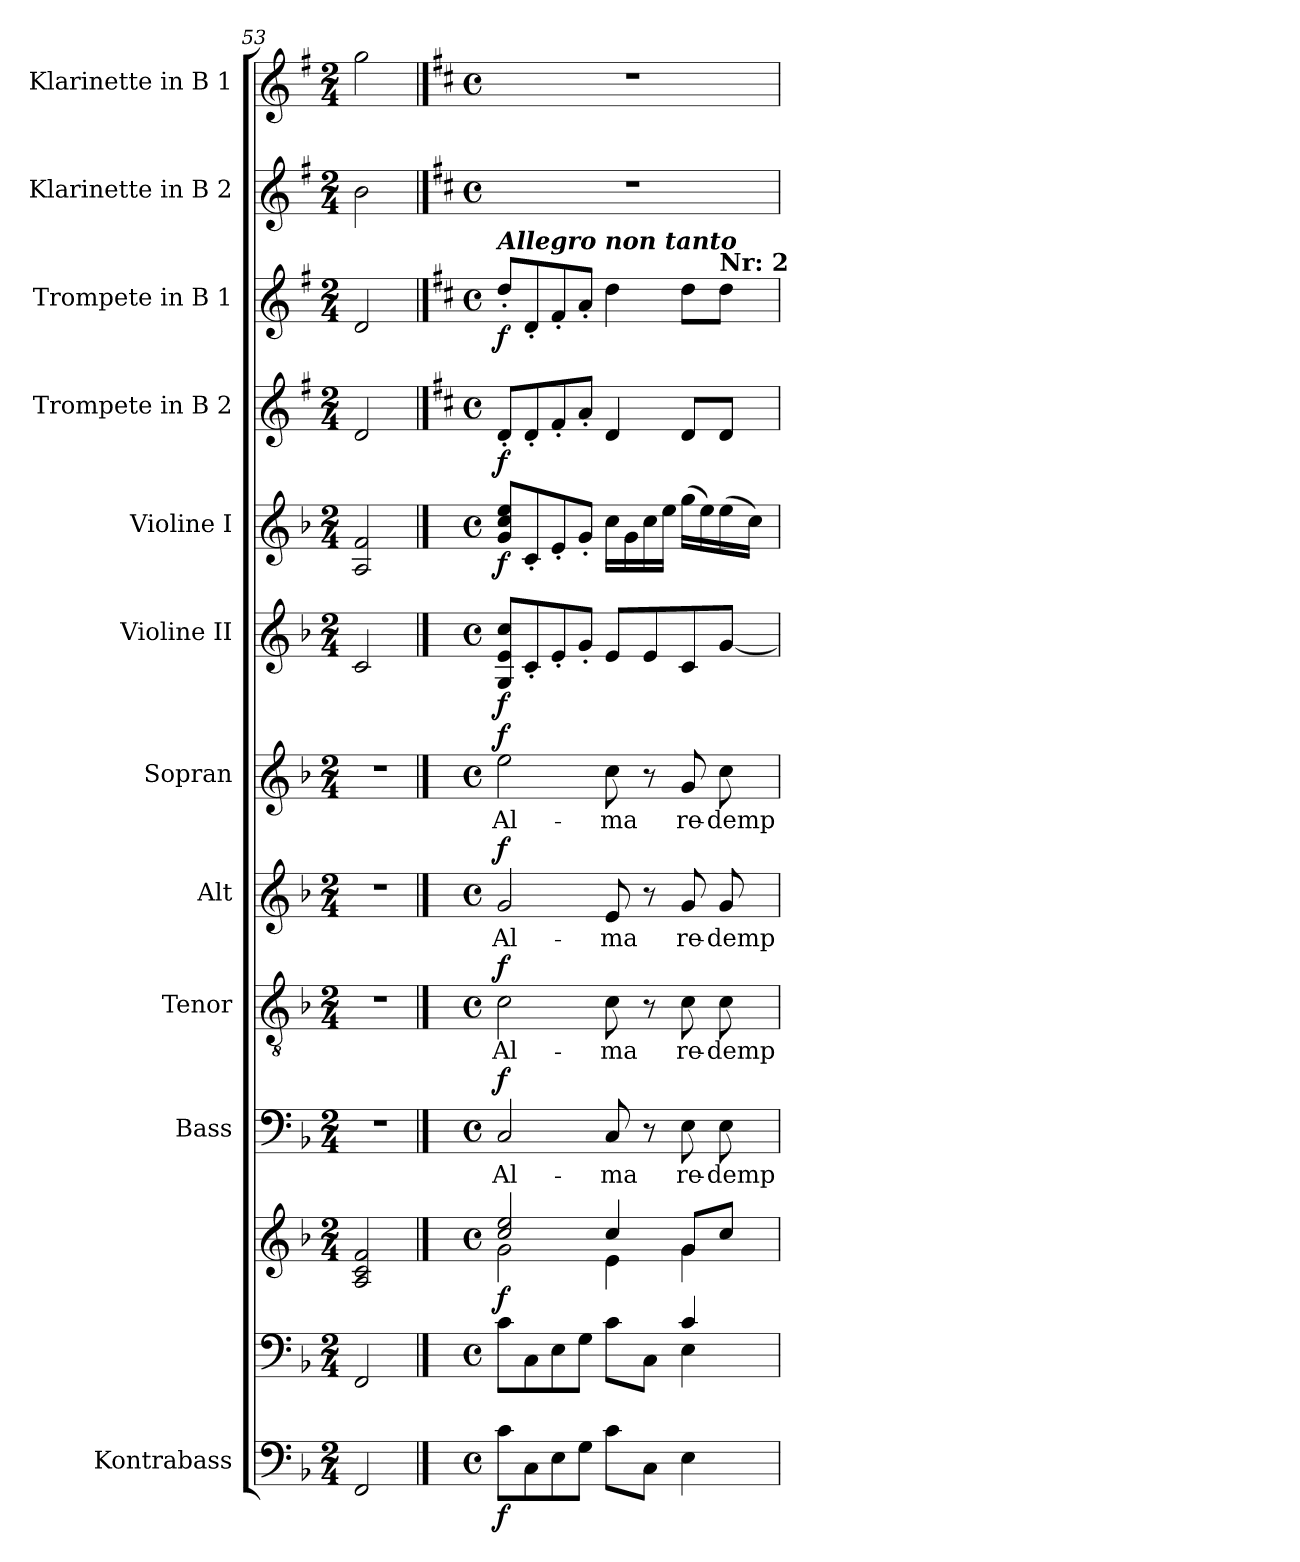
**kern	**dynam	**kern	**kern	**dynam	**kern	**text	**dynam	**kern	**text	**dynam	**kern	**text	**dynam	**kern	**text	**dynam	**kern	**dynam	**kern	**dynam	**kern	**dynam	**kern	**dynam	**kern	**kern
*part12	*part12	*part11	*part11	*part11	*part10	*part10	*part10	*part9	*part9	*part9	*part8	*part8	*part8	*part7	*part7	*part7	*part6	*part6	*part5	*part5	*part4	*part4	*part3	*part3	*part2	*part1
*staff13	*staff13	*staff12	*staff11	*staff11/12	*staff10	*staff10	*staff10	*staff9	*staff9	*staff9	*staff8	*staff8	*staff8	*staff7	*staff7	*staff7	*staff6	*staff6	*staff5	*staff5	*staff4	*staff4	*staff3	*staff3	*staff2	*staff1
*I"Kontrabass	*	*	*	*	*I"Bass	*	*	*I"Tenor	*	*	*I"Alt	*	*	*I"Sopran	*	*	*I"Violine II	*	*I"Violine I	*	*I"Trompete in B 2	*	*I"Trompete in B 1	*	*I"Klarinette in B 2	*I"Klarinette in B 1
*I'Kb.	*	*	*	*	*I'B	*	*	*I'T	*	*	*I'A	*	*	*I'S	*	*	*I'Vl. II	*	*I'Vl. I	*	*	*	*	*	*	*
*clefF4	*	*clefF4	*clefG2	*	*clefF4	*	*	*clefGv2	*	*	*clefG2	*	*	*clefG2	*	*	*clefG2	*	*clefG2	*	*clefG2	*	*clefG2	*	*clefG2	*clefG2
*ITrd7c12	*	*	*	*	*	*	*	*	*	*	*	*	*	*	*	*	*	*	*	*	*ITrd1c2	*	*ITrd1c2	*	*ITrd1c2	*ITrd1c2
*k[b-]	*	*k[b-]	*k[b-]	*	*k[b-]	*	*	*k[b-]	*	*	*k[b-]	*	*	*k[b-]	*	*	*k[b-]	*	*k[b-]	*	*k[b-]	*	*k[b-]	*	*k[b-]	*k[b-]
*F:	*	*F:	*F:	*	*F:	*	*	*F:	*	*	*F:	*	*	*F:	*	*	*F:	*	*F:	*	*F:	*	*F:	*	*F:	*F:
*M2/4	*	*M2/4	*M2/4	*	*M2/4	*	*	*M2/4	*	*	*M2/4	*	*	*M2/4	*	*	*M2/4	*	*M2/4	*	*M2/4	*	*M2/4	*	*M2/4	*M2/4
=53	=53	=53	=53	=53	=53	=53	=53	=53	=53	=53	=53	=53	=53	=53	=53	=53	=53	=53	=53	=53	=53	=53	=53	=53	=53	=53
2FFF/	.	2FF/	2A/ 2c/ 2f/	.	2r	.	.	2r	.	.	2r	.	.	2r	.	.	2c/	.	2A/ 2f/	.	2c/	.	2c/	.	2a\	2ff\
!!LO:PB:g=z
==54	==54	==54	==54	==54	==54	==54	==54	==54	==54	==54	==54	==54	==54	==54	==54	==54	==54	==54	==54	==54	==54	==54	==54	==54	==54	==54
*k[]	*	*k[]	*k[]	*	*k[]	*	*	*k[]	*	*	*k[]	*	*	*k[]	*	*	*k[]	*	*k[]	*	*k[]	*	*k[]	*	*k[]	*k[]
*C:	*	*C:	*C:	*	*C:	*	*	*C:	*	*	*C:	*	*	*C:	*	*	*C:	*	*C:	*	*C:	*	*C:	*	*C:	*C:
*M4/4	*	*M4/4	*M4/4	*	*M4/4	*	*	*M4/4	*	*	*M4/4	*	*	*M4/4	*	*	*M4/4	*	*M4/4	*	*M4/4	*	*M4/4	*	*M4/4	*M4/4
*met(c)	*	*met(c)	*met(c)	*	*met(c)	*	*	*met(c)	*	*	*met(c)	*	*	*met(c)	*	*	*met(c)	*	*met(c)	*	*met(c)	*	*met(c)	*	*met(c)	*met(c)
*	*	*^	*^	*	*	*	*	*	*	*	*	*	*	*	*	*	*	*	*	*	*	*	*	*	*	*
!	!	!	!	!	!	!	!	!	!	!	!	!	!	!	!	!	!	!	!	!	!	!	!	!	!LO:TX:a:Bi:t=Allegro non tanto	!	!	!
!	!LO:DY:b	!	!	!	!	!LO:DY:b	!	!LO:LY:b	!LO:DY:a	!	!LO:LY:b	!LO:DY:a	!	!LO:LY:b	!LO:DY:a	!	!LO:LY:b	!LO:DY:a	!	!LO:DY:b	!	!LO:DY:b	!	!LO:DY:b	!	!LO:DY:b	!	!
8C\L	f	8c\L	2.ryy	2cc/ 2ee/	2g\	f	2C/	Al-	f	2c\	Al-	f	2g/	Al-	f	2ee\	Al-	f	8G/ 8e/ 8cc/L	f	8g/ 8cc/ 8ee/L	f	8c'</L	f	8cc'</L	f	1r	1r
8CC\	.	8C\	.	.	.	.	.	.	.	.	.	.	.	.	.	.	.	.	8c'</	.	8c'</	.	8c'</	.	8c'</	.	.	.
8EE\	.	8E\	.	.	.	.	.	.	.	.	.	.	.	.	.	.	.	.	8e'</	.	8e'</	.	8e'</	.	8e'</	.	.	.
8GG\J	.	8G\J	.	.	.	.	.	.	.	.	.	.	.	.	.	.	.	.	8g'</J	.	8g'</J	.	8g'</J	.	8g'</J	.	.	.
!	!	!	!	!	!	!	!	!LO:LY:b	!	!	!LO:LY:b	!	!	!LO:LY:b	!	!	!LO:LY:b	!	!	!	!	!	!	!	!	!	!	!
8C\L	.	8c\L	.	4cc/	4e\	.	8C/	-ma	.	8c\	-ma	.	8e/	-ma	.	8cc\	-ma	.	8e/L	.	16cc\LL	.	4c/	.	4cc\	.	.	.
.	.	.	.	.	.	.	.	.	.	.	.	.	.	.	.	.	.	.	.	.	16g\	.	.	.	.	.	.	.
8CC\J	.	8C\J	.	.	.	.	8r	.	.	8r	.	.	8r	.	.	8r	.	.	8e/	.	16cc\	.	.	.	.	.	.	.
.	.	.	.	.	.	.	.	.	.	.	.	.	.	.	.	.	.	.	.	.	16ee\JJ	.	.	.	.	.	.	.
!	!	!	!	!	!	!	!	!LO:LY:b	!	!	!LO:LY:b	!	!	!LO:LY:b	!	!	!LO:LY:b	!	!	!	!	!	!	!	!	!	!	!
4EE\	.	4c/	4E\	8g/L	4g\	.	8E\	re-	.	8c\	re-	.	8g/	re-	.	8g/	re-	.	8c/	.	(>16gg\LL	.	8c/L	.	8cc\L	.	.	.
.	.	.	.	.	.	.	.	.	.	.	.	.	.	.	.	.	.	.	.	.	16ee\)	.	.	.	.	.	.	.
!	!	!	!	!	!	!	!	!	!	!	!	!	!	!	!	!	!	!	!	!	!	!	!	!	!LO:TX:a:B:t=Nr&colon; 2	!	!	!
!	!	!	!	!	!	!	!	!LO:LY:b	!	!	!LO:LY:b	!	!	!LO:LY:b	!	!	!LO:LY:b	!	!	!	!	!	!	!	!	!	!	!
.	.	.	.	8cc/J	.	.	8E\	-demp-	.	8c\	-demp-	.	8g/	-demp-	.	8cc\	-demp-	.	[8g/J	.	(>16ee\	.	8c/J	.	8cc\J	.	.	.
.	.	.	.	.	.	.	.	.	.	.	.	.	.	.	.	.	.	.	.	.	16cc\JJ)	.	.	.	.	.	.	.
*	*	*v	*v	*	*	*	*	*	*	*	*	*	*	*	*	*	*	*	*	*	*	*	*	*	*	*	*	*
*	*	*	*v	*v	*	*	*	*	*	*	*	*	*	*	*	*	*	*	*	*	*	*	*	*	*	*	*
=	=	=	=	=	=	=	=	=	=	=	=	=	=	=	=	=	=	=	=	=	=	=	=	=	=	=
*-	*-	*-	*-	*-	*-	*-	*-	*-	*-	*-	*-	*-	*-	*-	*-	*-	*-	*-	*-	*-	*-	*-	*-	*-	*-	*-
